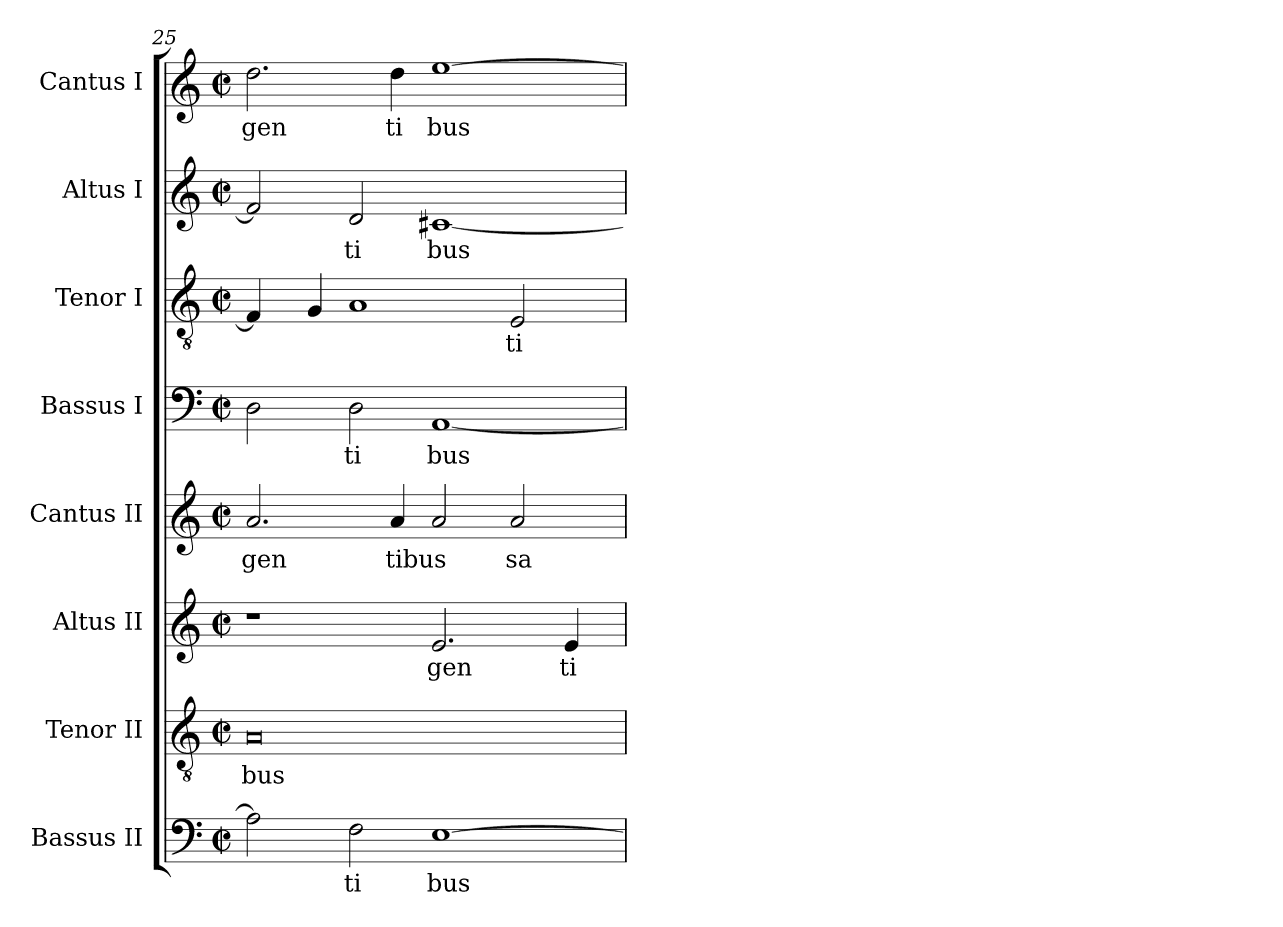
**kern	**text	**kern	**text	**kern	**text	**kern	**text	**kern	**text	**kern	**text	**kern	**text	**kern	**text
*part8	*part8	*part7	*part7	*part6	*part6	*part5	*part5	*part4	*part4	*part3	*part3	*part2	*part2	*part1	*part1
*staff8	*staff8	*staff7	*staff7	*staff6	*staff6	*staff5	*staff5	*staff4	*staff4	*staff3	*staff3	*staff2	*staff2	*staff1	*staff1
*I"Bassus II	*	*I"Tenor II	*	*I"Altus II	*	*I"Cantus II	*	*I"Bassus I	*	*I"Tenor I	*	*I"Altus I	*	*I"Cantus I	*
!!LO:PB:g=z
*clefF4	*	*clefGv2	*	*clefG2	*	*clefG2	*	*clefF4	*	*clefGv2	*	*clefG2	*	*clefG2	*
*M2/2	*	*M2/2	*	*M2/2	*	*M2/2	*	*M2/2	*	*M2/2	*	*M2/2	*	*M2/2	*
*met(c|)	*	*met(c|)	*	*met(c|)	*	*met(c|)	*	*met(c|)	*	*met(c|)	*	*met(c|)	*	*met(c|)	*
=25	=25	=25	=25	=25	=25	=25	=25	=25	=25	=25	=25	=25	=25	=25	=25
!	!	!	!LO:LY:b:cj	!	!	!	!LO:LY:b:cj	!	!	!	!	!	!	!	!LO:LY:b:cj
*^	*	*	*	*	*	*	*	*^	*	*^	*	*	*	*	*
*	*	*	*	*	*	*	*	*	*	*	*	*	*^	*	*	*	*	*
2A\]	4ryy	.	0A	bus	1r	.	2.a/	gen	2D\	8ryy	.	4F/]	16.ryy	8ryy	.	2f/]	.	2.dd\	gen
.	.	.	.	.	.	.	.	.	.	.	.	.	1ryy	.	.	.	.	.	.
.	.	.	.	.	.	.	.	.	.	1...ryy	.	.	.	1...ryy	.	.	.	.	.
.	1..ryy	.	.	.	.	.	.	.	.	.	.	4G/	.	.	.	.	.	.	.
!	!	!LO:LY:b:cj	!	!	!	!	!	!	!	!	!LO:LY:b:cj	!	!	!	!	!	!LO:LY:b:cj	!	!
2F\	.	-ti	.	.	.	.	.	.	2D\	.	-ti	1A	.	.	.	2d/	ti	.	.
!	!	!	!	!	!	!	!	!LO:LY:b	!	!	!	!	!	!	!	!	!	!	!LO:LY:b:cj
.	.	.	.	.	.	.	4a/	tibus	.	.	.	.	.	.	.	.	.	4dd\	ti
!	!	!LO:LY:b:cj	!	!	!	!LO:LY:b:cj	!	!	!	!	!LO:LY:b:cj	!	!	!	!	!	!LO:LY:b:cj	!	!LO:LY:b:cj
[>1E	.	bus	.	.	2.e/	gen	2a/	.	[<1AA	.	bus	.	.	.	.	[<1c#X	bus	[>1ee	bus
.	.	.	.	.	.	.	.	.	.	.	.	.	2ryy	.	.	.	.	.	.
!	!	!	!	!	!	!	!	!LO:LY:b:cj	!	!	!	!	!	!	!LO:LY:b:cj	!	!	!	!
.	.	.	.	.	.	.	2a/	sa	.	.	.	2E/	.	.	ti-	.	.	.	.
.	.	.	.	.	.	.	.	.	.	.	.	.	4ryy	.	.	.	.	.	.
!	!	!	!	!	!	!LO:LY:b:cj	!	!	!	!	!	!	!	!	!	!	!	!	!
.	.	.	.	.	4e/	ti	.	.	.	.	.	.	.	.	.	.	.	.	.
.	.	.	.	.	.	.	.	.	.	.	.	.	8ryy	.	.	.	.	.	.
.	.	.	.	.	.	.	.	.	.	.	.	.	32ryy	.	.	.	.	.	.
*	*	*	*	*	*	*	*	*	*v	*v	*	*	*	*	*	*	*	*	*
*v	*v	*	*	*	*	*	*	*	*	*	*v	*v	*v	*	*	*	*	*
=	=	=	=	=	=	=	=	=	=	=	=	=	=	=	=
*-	*-	*-	*-	*-	*-	*-	*-	*-	*-	*-	*-	*-	*-	*-	*-
